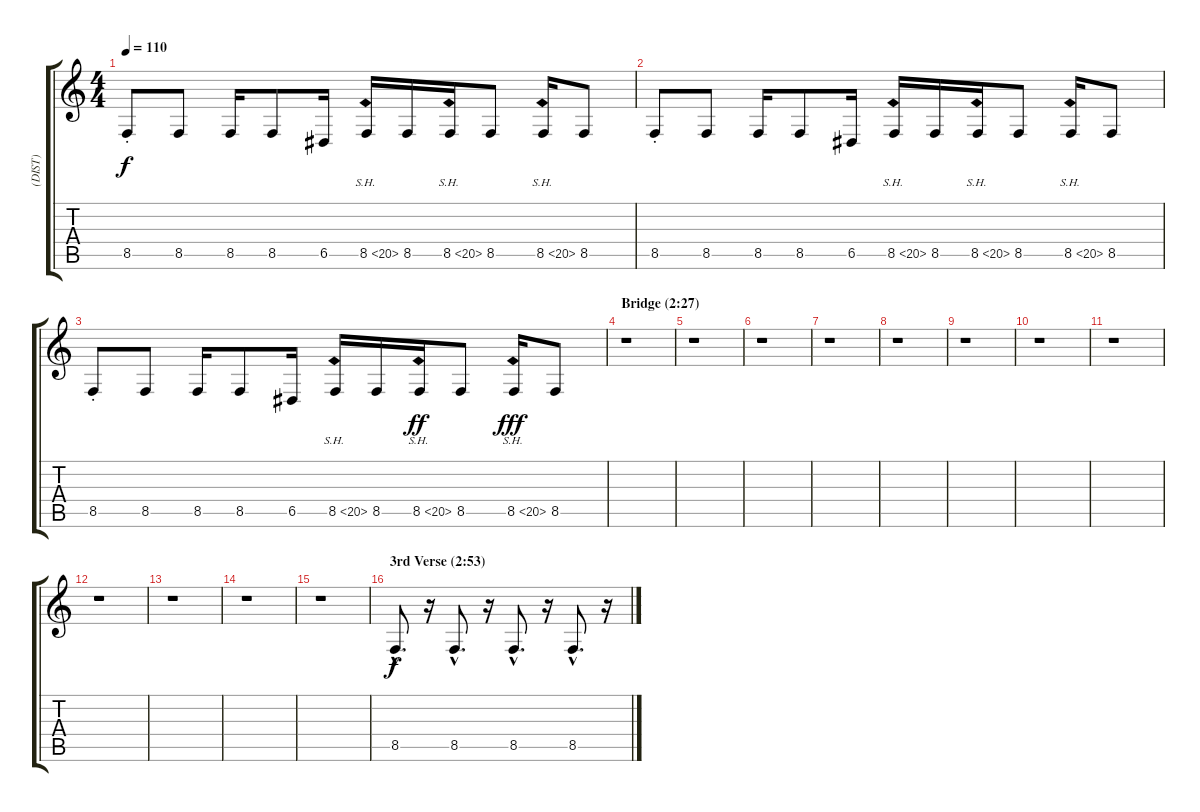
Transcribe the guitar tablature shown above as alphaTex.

\track ("(DIST)" "(DIST)") {instrument reedorgan}
\staff {score tabs}
\tuning (E4 B3 G3 D3 A2 E2) {hide}
\ts (4 4)
\tempo 110
\clef g2
\ks c
8.5{st}.8{dy f} 8.5.8 8.5.16 8.5.8 6.5.16 8.5{sh 12}.16 8.5.16 8.5{sh 12}.16 8.5.8 8.5{sh 12}.16 8.5.8 |
8.5{st}.8 8.5.8 8.5.16 8.5.8 6.5.16 8.5{sh 12}.16 8.5.16 8.5{sh 12}.16 8.5.8 8.5{sh 12}.16 8.5.8 |
8.5{st}.8 8.5.8 8.5.16 8.5.8 6.5.16 8.5{sh 12}.16 8.5.16 8.5{sh 12}.16{dy ff} 8.5.8 8.5{sh 12}.16{dy fff} 8.5.8 |
\section ("" "Bridge (2:27)")
r.1 |
r.1 |
r.1 |
r.1 |
r.1 |
r.1 |
r.1 |
r.1 |
r.1 |
r.1 |
r.1 |
r.1 |
\section ("" "3rd Verse (2:53)")
8.5{hac}.8{d dy f instrument reedorgan} r.16 8.5{hac}.8{d} r.16 8.5{hac}.8{d} r.16 8.5{hac}.8{d} r.16
